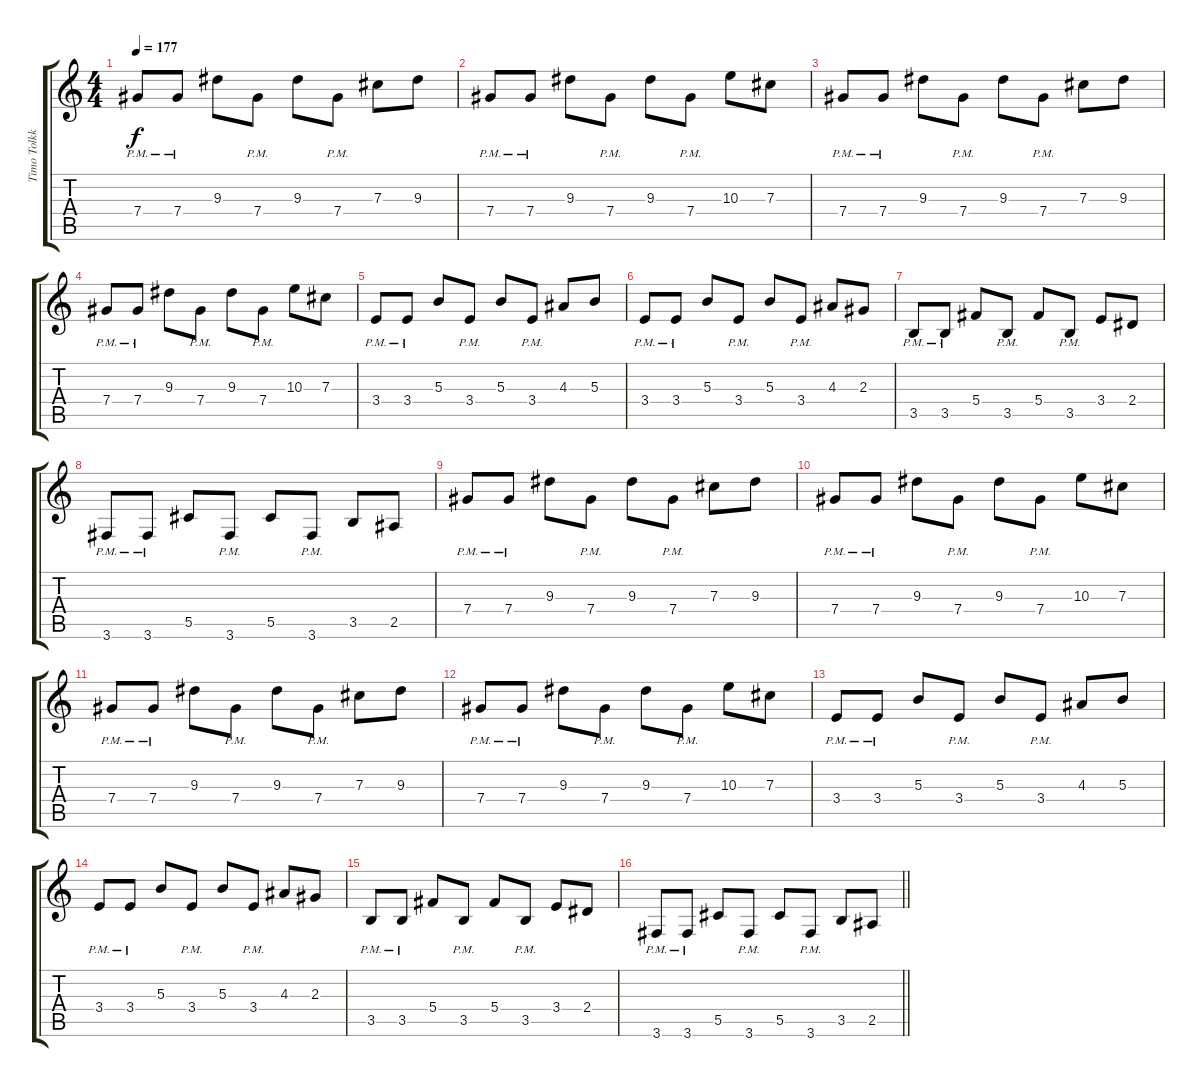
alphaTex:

\track ("Timo Tolkki (Lead)" "Timo Tolkk") {instrument distortionguitar}
\staff {score tabs}
\tuning (Eb4 Bb3 Gb3 Db3 Ab2 Eb2) {hide}
\ts (4 4)
\tempo 177
\clef g2
\ks c
7.4{pm}.8{dy f} 7.4{pm}.8 9.3.8 7.4{pm}.8 9.3.8 7.4{pm}.8 7.3.8 9.3.8 |
7.4{pm}.8 7.4{pm}.8 9.3.8 7.4{pm}.8 9.3.8 7.4{pm}.8 10.3.8 7.3.8 |
7.4{pm}.8 7.4{pm}.8 9.3.8 7.4{pm}.8 9.3.8 7.4{pm}.8 7.3.8 9.3.8 |
7.4{pm}.8 7.4{pm}.8 9.3.8 7.4{pm}.8 9.3.8 7.4{pm}.8 10.3.8 7.3.8 |
3.4{pm}.8 3.4{pm}.8 5.3.8 3.4{pm}.8 5.3.8 3.4{pm}.8 4.3.8 5.3.8 |
3.4{pm}.8 3.4{pm}.8 5.3.8 3.4{pm}.8 5.3.8 3.4{pm}.8 4.3.8 2.3.8 |
3.5{pm}.8 3.5{pm}.8 5.4.8 3.5{pm}.8 5.4.8 3.5{pm}.8 3.4.8 2.4.8 |
3.6{pm}.8 3.6{pm}.8 5.5.8 3.6{pm}.8 5.5.8 3.6{pm}.8 3.5.8 2.5.8 |
7.4{pm}.8 7.4{pm}.8 9.3.8 7.4{pm}.8 9.3.8 7.4{pm}.8 7.3.8 9.3.8 |
7.4{pm}.8 7.4{pm}.8 9.3.8 7.4{pm}.8 9.3.8 7.4{pm}.8 10.3.8 7.3.8 |
7.4{pm}.8 7.4{pm}.8 9.3.8 7.4{pm}.8 9.3.8 7.4{pm}.8 7.3.8 9.3.8 |
7.4{pm}.8 7.4{pm}.8 9.3.8 7.4{pm}.8 9.3.8 7.4{pm}.8 10.3.8 7.3.8 |
3.4{pm}.8 3.4{pm}.8 5.3.8 3.4{pm}.8 5.3.8 3.4{pm}.8 4.3.8 5.3.8 |
3.4{pm}.8 3.4{pm}.8 5.3.8 3.4{pm}.8 5.3.8 3.4{pm}.8 4.3.8 2.3.8 |
3.5{pm}.8 3.5{pm}.8 5.4.8 3.5{pm}.8 5.4.8 3.5{pm}.8 3.4.8 2.4.8 |
\barLineRight lightlight
3.6{pm}.8 3.6{pm}.8 5.5.8 3.6{pm}.8 5.5.8 3.6{pm}.8 3.5.8 2.5.8
